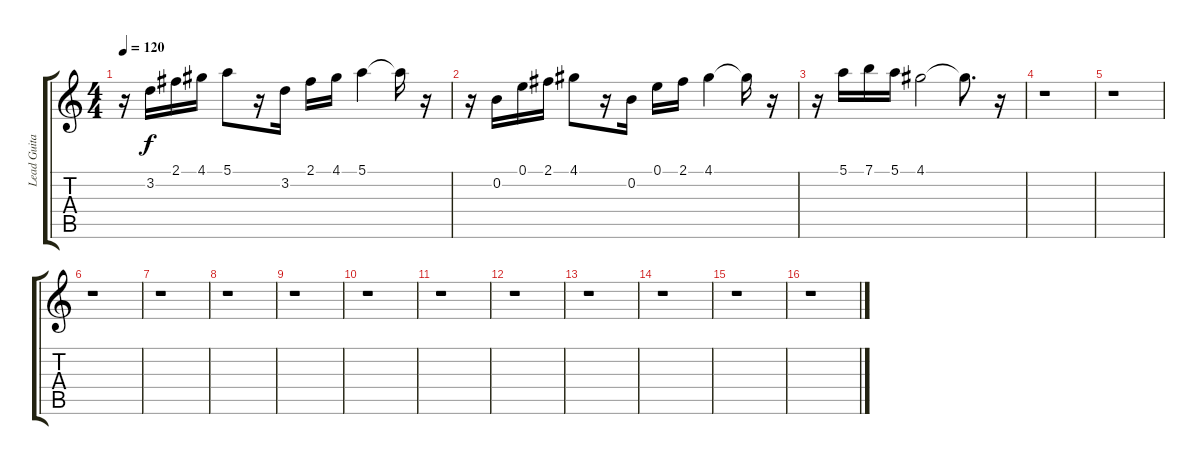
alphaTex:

\track ("Lead Guitar 2" "Lead Guita") {instrument acousticguitarsteel}
\staff {score tabs}
\tuning (E4 B3 G3 D3 A2 E2) {hide}
\ts (4 4)
\tempo 120
\clef g2
\ks c
r.16{dy f} 3.2.16 2.1.16 4.1.16 5.1.8 r.16 3.2.16 2.1.16 4.1.16 5.1.4 5.1{t}.16 r.16 |
r.16 0.2.16 0.1.16 2.1.16 4.1.8 r.16 0.2.16 0.1.16 2.1.16 4.1.4 4.1{t}.16 r.16 |
r.16 5.1.16 7.1.16 5.1.16 4.1.2 4.1{t}.8{d} r.16 |
r.1 |
r.1 |
r.1 |
r.1 |
r.1 |
r.1 |
r.1 |
r.1 |
r.1 |
r.1 |
r.1 |
r.1 |
r.1
